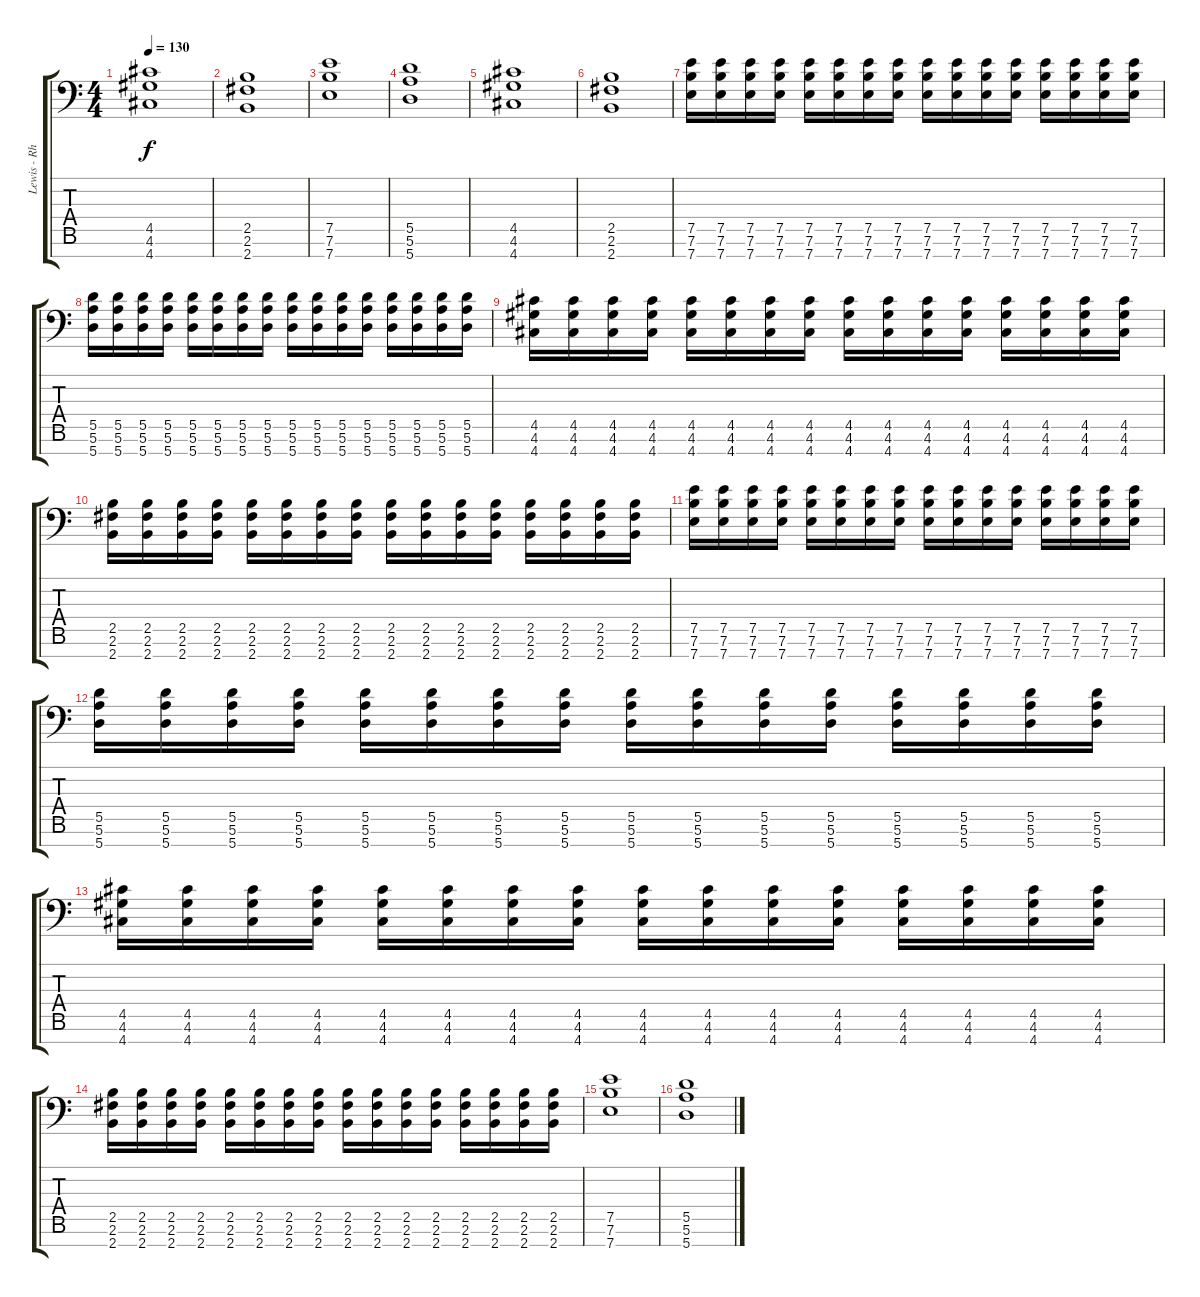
\track ("Lewis - Rhythm" "Lewis - Rh") {instrument distortionguitar}
\staff {score tabs}
\tuning (E4 B3 G3 D3 A2 E2 A1) {hide}
\ts (4 4)
\tempo 130
\clef f4
\ks c
(4.5 4.6 4.7).1{dy f} |
(2.5 2.6 2.7).1 |
(7.5 7.6 7.7).1 |
(5.5 5.6 5.7).1 |
(4.5 4.6 4.7).1 |
(2.5 2.6 2.7).1 |
(7.5 7.6 7.7).16 (7.5 7.6 7.7).16 (7.5 7.6 7.7).16 (7.5 7.6 7.7).16 (7.5 7.6 7.7).16 (7.5 7.6 7.7).16 (7.5 7.6 7.7).16 (7.5 7.6 7.7).16 (7.5 7.6 7.7).16 (7.5 7.6 7.7).16 (7.5 7.6 7.7).16 (7.5 7.6 7.7).16 (7.5 7.6 7.7).16 (7.5 7.6 7.7).16 (7.5 7.6 7.7).16 (7.5 7.6 7.7).16 |
(5.5 5.6 5.7).16 (5.5 5.6 5.7).16 (5.5 5.6 5.7).16 (5.5 5.6 5.7).16 (5.5 5.6 5.7).16 (5.5 5.6 5.7).16 (5.5 5.6 5.7).16 (5.5 5.6 5.7).16 (5.5 5.6 5.7).16 (5.5 5.6 5.7).16 (5.5 5.6 5.7).16 (5.5 5.6 5.7).16 (5.5 5.6 5.7).16 (5.5 5.6 5.7).16 (5.5 5.6 5.7).16 (5.5 5.6 5.7).16 |
(4.5 4.6 4.7).16 (4.5 4.6 4.7).16 (4.5 4.6 4.7).16 (4.5 4.6 4.7).16 (4.5 4.6 4.7).16 (4.5 4.6 4.7).16 (4.5 4.6 4.7).16 (4.5 4.6 4.7).16 (4.5 4.6 4.7).16 (4.5 4.6 4.7).16 (4.5 4.6 4.7).16 (4.5 4.6 4.7).16 (4.5 4.6 4.7).16 (4.5 4.6 4.7).16 (4.5 4.6 4.7).16 (4.5 4.6 4.7).16 |
(2.5 2.6 2.7).16 (2.5 2.6 2.7).16 (2.5 2.6 2.7).16 (2.5 2.6 2.7).16 (2.5 2.6 2.7).16 (2.5 2.6 2.7).16 (2.5 2.6 2.7).16 (2.5 2.6 2.7).16 (2.5 2.6 2.7).16 (2.5 2.6 2.7).16 (2.5 2.6 2.7).16 (2.5 2.6 2.7).16 (2.5 2.6 2.7).16 (2.5 2.6 2.7).16 (2.5 2.6 2.7).16 (2.5 2.6 2.7).16 |
(7.5 7.6 7.7).16 (7.5 7.6 7.7).16 (7.5 7.6 7.7).16 (7.5 7.6 7.7).16 (7.5 7.6 7.7).16 (7.5 7.6 7.7).16 (7.5 7.6 7.7).16 (7.5 7.6 7.7).16 (7.5 7.6 7.7).16 (7.5 7.6 7.7).16 (7.5 7.6 7.7).16 (7.5 7.6 7.7).16 (7.5 7.6 7.7).16 (7.5 7.6 7.7).16 (7.5 7.6 7.7).16 (7.5 7.6 7.7).16 |
(5.5 5.6 5.7).16 (5.5 5.6 5.7).16 (5.5 5.6 5.7).16 (5.5 5.6 5.7).16 (5.5 5.6 5.7).16 (5.5 5.6 5.7).16 (5.5 5.6 5.7).16 (5.5 5.6 5.7).16 (5.5 5.6 5.7).16 (5.5 5.6 5.7).16 (5.5 5.6 5.7).16 (5.5 5.6 5.7).16 (5.5 5.6 5.7).16 (5.5 5.6 5.7).16 (5.5 5.6 5.7).16 (5.5 5.6 5.7).16 |
(4.5 4.6 4.7).16 (4.5 4.6 4.7).16 (4.5 4.6 4.7).16 (4.5 4.6 4.7).16 (4.5 4.6 4.7).16 (4.5 4.6 4.7).16 (4.5 4.6 4.7).16 (4.5 4.6 4.7).16 (4.5 4.6 4.7).16 (4.5 4.6 4.7).16 (4.5 4.6 4.7).16 (4.5 4.6 4.7).16 (4.5 4.6 4.7).16 (4.5 4.6 4.7).16 (4.5 4.6 4.7).16 (4.5 4.6 4.7).16 |
(2.5 2.6 2.7).16 (2.5 2.6 2.7).16 (2.5 2.6 2.7).16 (2.5 2.6 2.7).16 (2.5 2.6 2.7).16 (2.5 2.6 2.7).16 (2.5 2.6 2.7).16 (2.5 2.6 2.7).16 (2.5 2.6 2.7).16 (2.5 2.6 2.7).16 (2.5 2.6 2.7).16 (2.5 2.6 2.7).16 (2.5 2.6 2.7).16 (2.5 2.6 2.7).16 (2.5 2.6 2.7).16 (2.5 2.6 2.7).16 |
(7.5 7.6 7.7).1 |
(5.5 5.6 5.7).1
